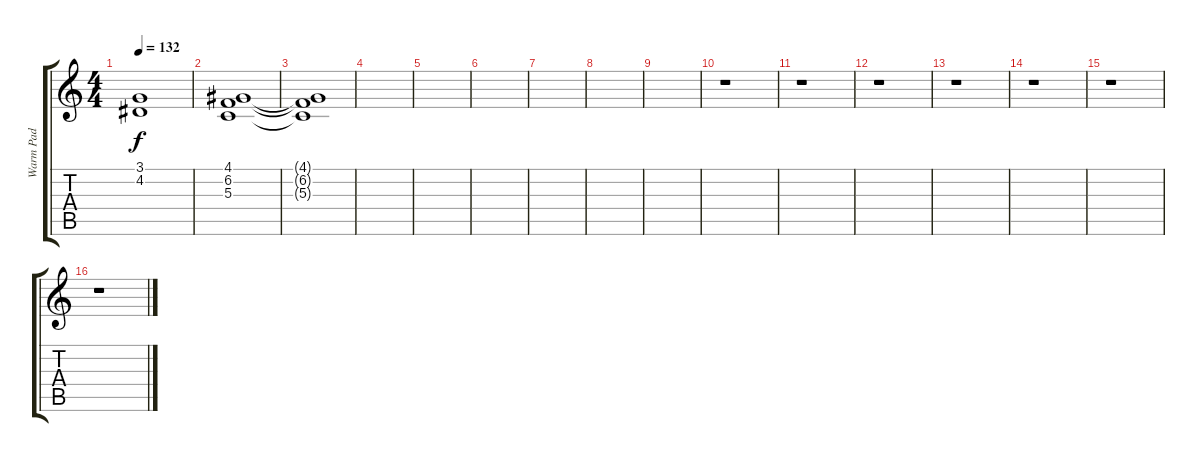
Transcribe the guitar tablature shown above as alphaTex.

\track ("Warm Pad" "Warm Pad") {instrument pad2warm}
\staff {score tabs}
\tuning (E4 B3 G3 D3 A2 E2) {hide}
\ts (4 4)
\tempo 132
\clef g2
\ks c
(3.1 4.2).1{dy f} |
(4.1 6.2 5.3).1 |
(4.1{t} 6.2{t} 5.3{t}).1 |
|
|
|
|
|
|
r.1 |
r.1 |
r.1 |
r.1 |
r.1 |
r.1 |
r.1
